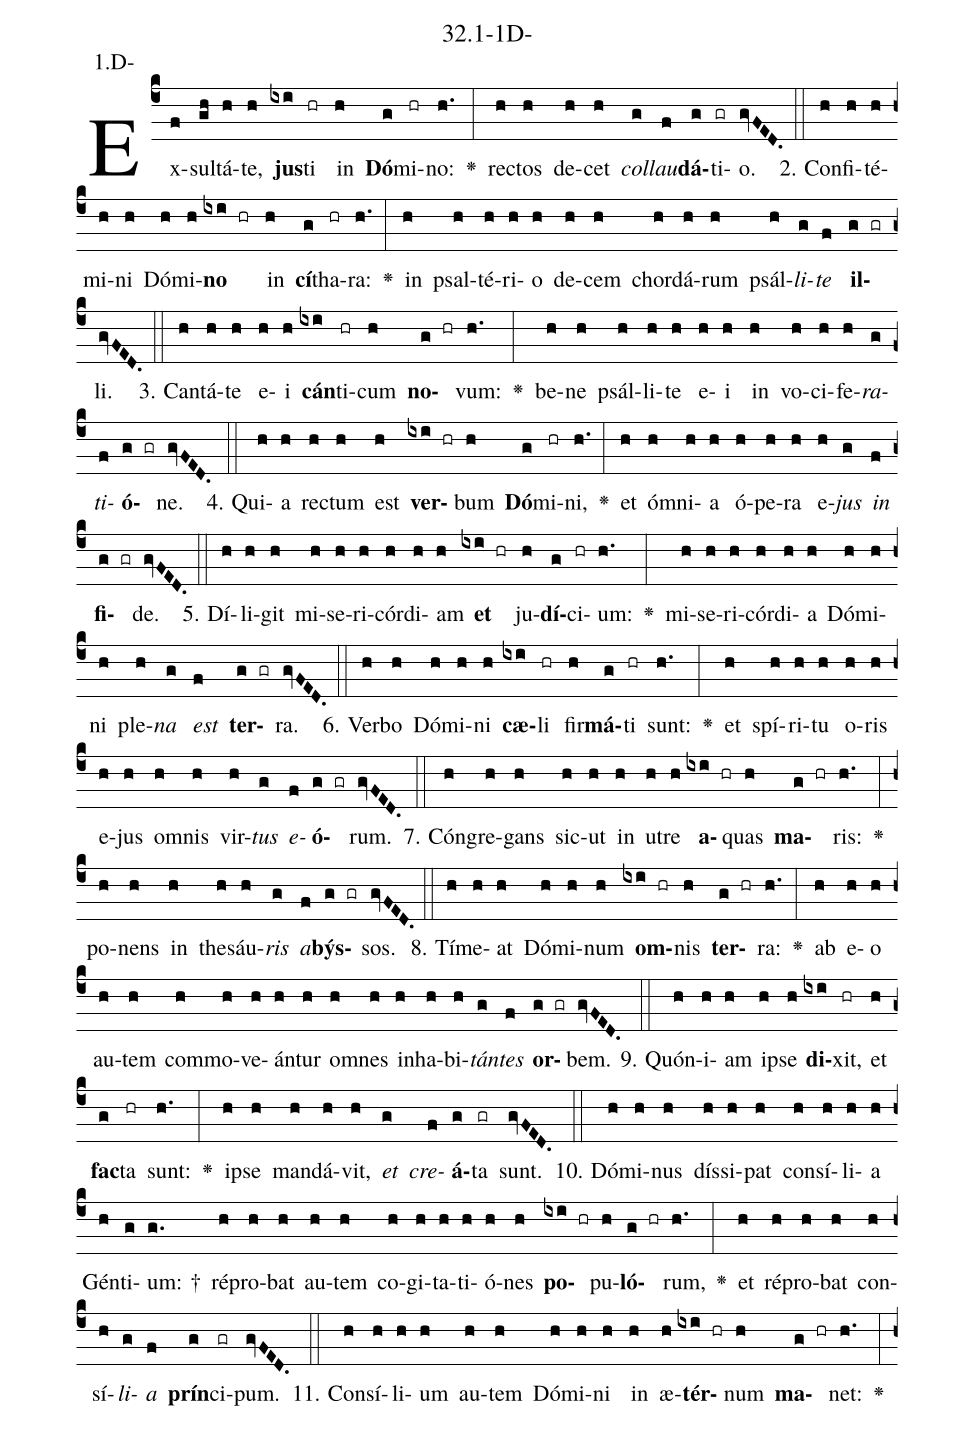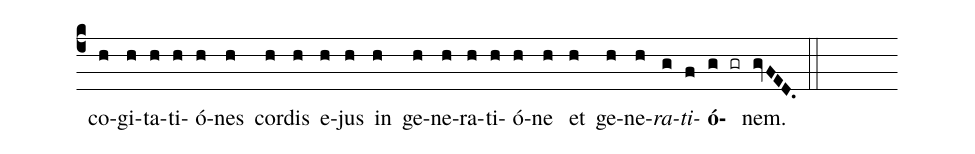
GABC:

name: 32.1-1D-;
annotation: 1.D-;
%%
(c4)Ex(f)sul(gh)tá(h)te,(h) <b>jus</b>(ixi)ti(hr) in(h) <b>Dó</b>(g)mi(hr)no:(h.) <v>\greheightstar</v>(:) rec(h)tos(h) de(h)cet(h) <i>col</i>(g)<i>lau</i>(f)<b>dá</b>(g)ti(gr)o.(gvFED.) (::)
2. Con(h)fi(h)té(h)mi(h)ni(h) Dó(h)mi(h)<b>no</b>(ixi hr) in(h) <b>cí</b>(g)tha(hr)ra:(h.) <v>\greheightstar</v>(:) in(h) psal(h)té(h)ri(h)o(h) de(h)cem(h) chor(h)dá(h)rum(h) psál(h)<i>li</i>(g)<i>te</i>(f) <b>il</b>(g gr)li.(gvFED.) (::)
3. Can(h)tá(h)te(h) e(h)i(h) <b>cán</b>(ixi)ti(hr)cum(h) <b>no</b>(g hr)vum:(h.) <v>\greheightstar</v>(:) be(h)ne(h) psál(h)li(h)te(h) e(h)i(h) in(h) vo(h)ci(h)fe(h)<i>ra</i>(g)<i>ti</i>(f)<b>ó</b>(g gr)ne.(gvFED.) (::)
4. Qui(h)a(h) rec(h)tum(h) est(h) <b>ver</b>(ixi hr)bum(h) <b>Dó</b>(g)mi(hr)ni,(h.) <v>\greheightstar</v>(:) et(h) óm(h)ni(h)a(h) ó(h)pe(h)ra(h) e(h)<i>jus</i>(g) <i>in</i>(f) <b>fi</b>(g gr)de.(gvFED.) (::)
5. Dí(h)li(h)git(h) mi(h)se(h)ri(h)cór(h)di(h)am(h) <b>et</b>(ixi hr) ju(h)<b>dí</b>(g)ci(hr)um:(h.) <v>\greheightstar</v>(:) mi(h)se(h)ri(h)cór(h)di(h)a(h) Dó(h)mi(h)ni(h) ple(h)<i>na</i>(g) <i>est</i>(f) <b>ter</b>(g gr)ra.(gvFED.) (::)
6. Ver(h)bo(h) Dó(h)mi(h)ni(h) <b>cæ</b>(ixi)li(hr) fir(h)<b>má</b>(g)ti(hr) sunt:(h.) <v>\greheightstar</v>(:) et(h) spí(h)ri(h)tu(h) o(h)ris(h) e(h)jus(h) om(h)nis(h) vir(h)<i>tus</i>(g) <i>e</i>(f)<b>ó</b>(g gr)rum.(gvFED.) (::)
7. Cón(h)gre(h)gans(h) sic(h)ut(h) in(h) u(h)tre(h) <b>a</b>(ixi hr)quas(h) <b>ma</b>(g hr)ris:(h.) <v>\greheightstar</v>(:) po(h)nens(h) in(h) the(h)sáu(h)<i>ris</i>(g) <i>a</i>(f)<b>býs</b>(g gr)sos.(gvFED.) (::)
8. Tí(h)me(h)at(h) Dó(h)mi(h)num(h) <b>om</b>(ixi hr)nis(h) <b>ter</b>(g hr)ra:(h.) <v>\greheightstar</v>(:) ab(h) e(h)o(h) au(h)tem(h) com(h)mo(h)ve(h)án(h)tur(h) om(h)nes(h) in(h)ha(h)bi(h)<i>tán</i>(g)<i>tes</i>(f) <b>or</b>(g gr)bem.(gvFED.) (::)
9. Quón(h)i(h)am(h) ip(h)se(h) <b>di</b>(ixi)xit,(hr) et(h) <b>fac</b>(g)ta(hr) sunt:(h.) <v>\greheightstar</v>(:) ip(h)se(h) man(h)dá(h)vit,(h) <i>et</i>(g) <i>cre</i>(f)<b>á</b>(g)ta(gr) sunt.(gvFED.) (::)
10. Dó(h)mi(h)nus(h) dís(h)si(h)pat(h) con(h)sí(h)li(h)a(h) Gén(h)ti(g)um: †(g.) ré(h)pro(h)bat(h) au(h)tem(h) co(h)gi(h)ta(h)ti(h)ó(h)nes(h) <b>po</b>(ixi hr)pu(h)<b>ló</b>(g hr)rum,(h.) <v>\greheightstar</v>(:) et(h) ré(h)pro(h)bat(h) con(h)sí(h)<i>li</i>(g)<i>a</i>(f) <b>prín</b>(g)ci(gr)pum.(gvFED.) (::)
11. Con(h)sí(h)li(h)um(h) au(h)tem(h) Dó(h)mi(h)ni(h) in(h) æ(h)<b>tér</b>(ixi hr)num(h) <b>ma</b>(g hr)net:(h.) <v>\greheightstar</v>(:) co(h)gi(h)ta(h)ti(h)ó(h)nes(h) cor(h)dis(h) e(h)jus(h) in(h) ge(h)ne(h)ra(h)ti(h)ó(h)ne(h) et(h) ge(h)ne(h)<i>ra</i>(g)<i>ti</i>(f)<b>ó</b>(g gr)nem.(gvFED.) (::)
